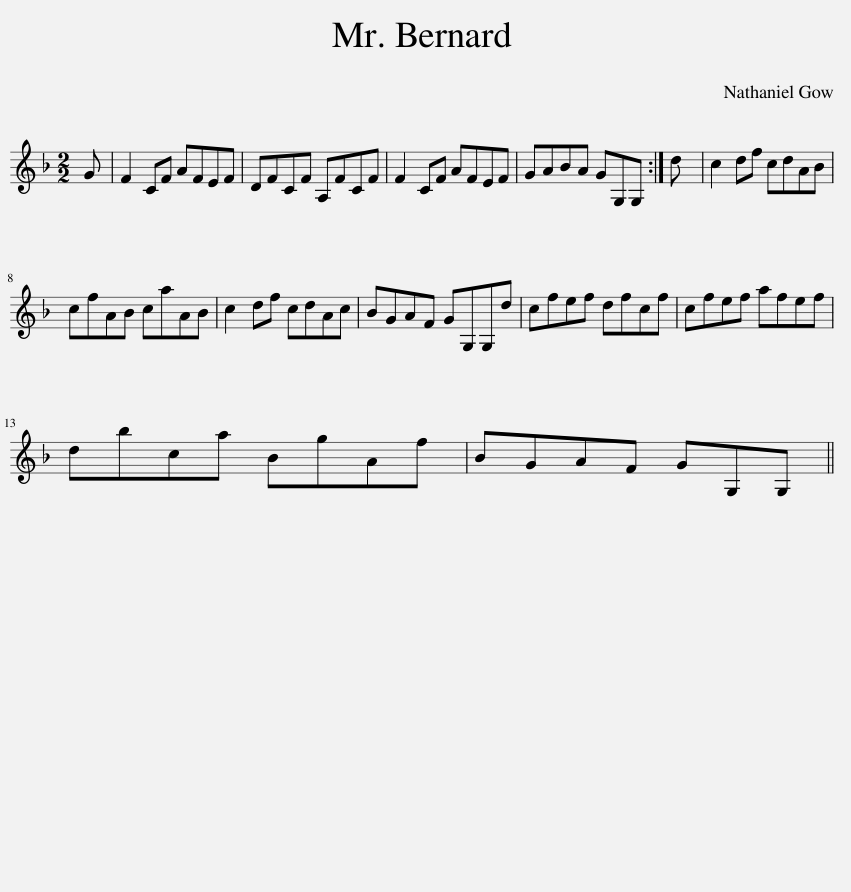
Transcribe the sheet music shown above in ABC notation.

X:1
L:1/8
M:2/2
I:linebreak $
K:F
V:1 treble
V:1
 G | F2 CF AFEF | DFCF A,FCF | F2 CF AFEF | GABA GG,G, :| %5
 d | c2 df cdAB |$ cfAB caAB | c2 df cdAc | BGAF GG,G,d | %10
 cfef dfcf | cfef afef |$ dbca BgAf | BGAF GG,G, || %14
